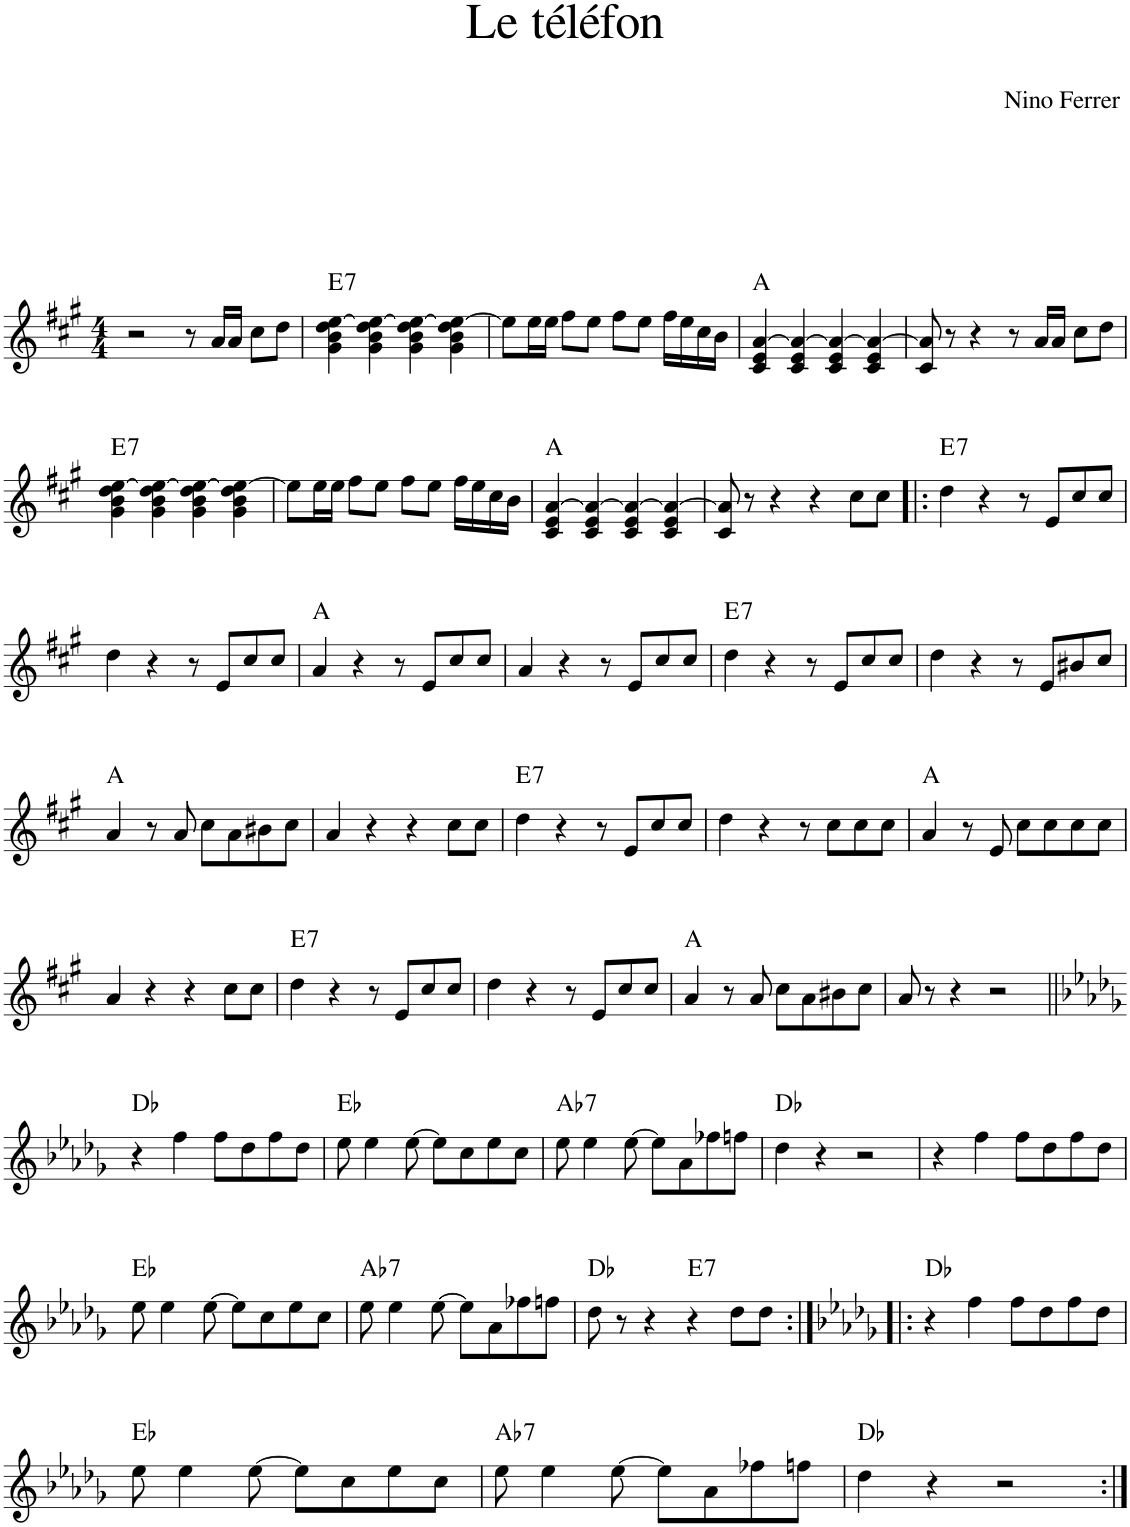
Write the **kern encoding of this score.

**kern	**harte
*part1	*part1
*staff1	*
*I"Piano	*
*I'Pno.	*
*clefG2	*
*k[f#c#g#]	*
*M4/4	*
=1	=1
2r	.
8r	.
16a/LL	.
16a/JJ	.
8cc#\L	.
8dd\J	.
=2	=2
!	!LO:H:kt=7
4g#\ 4b\ 4dd\ [4ee\	E:7
4g#\ 4b\ 4dd\ 4ee\_	.
4g#\ 4b\ 4dd\ 4ee\_	.
4g#\ 4b\ 4dd\ 4ee\_	.
=3	=3
8ee\L]	.
16ee\L	.
16ee\JJ	.
8ff#\L	.
8ee\J	.
8ff#\L	.
8ee\J	.
16ff#\LL	.
16ee\	.
16cc#\	.
16b\JJ	.
=4	=4
4c#/ 4e/ [4a/	A:maj
4c#/ 4e/ 4a/_	.
4c#/ 4e/ 4a/_	.
4c#/ 4e/ 4a/_	.
=5	=5
8c#/ 8a/]	.
8r	.
4r	.
8r	.
16a/LL	.
16a/JJ	.
8cc#\L	.
8dd\J	.
!!LO:LB:g=z
=6	=6
!	!LO:H:kt=7
4g#\ 4b\ 4dd\ [4ee\	E:7
4g#\ 4b\ 4dd\ 4ee\_	.
4g#\ 4b\ 4dd\ 4ee\_	.
4g#\ 4b\ 4dd\ 4ee\_	.
=7	=7
8ee\L]	.
16ee\L	.
16ee\JJ	.
8ff#\L	.
8ee\J	.
8ff#\L	.
8ee\J	.
16ff#\LL	.
16ee\	.
16cc#\	.
16b\JJ	.
=8	=8
4c#/ 4e/ [4a/	A:maj
4c#/ 4e/ 4a/_	.
4c#/ 4e/ 4a/_	.
4c#/ 4e/ 4a/_	.
=9	=9
8c#/ 8a/]	.
8r	.
4r	.
4r	.
8cc#\L	.
8cc#\J	.
=10!|:	=10!|:
!	!LO:H:kt=7
4dd\	E:7
4r	.
8r	.
8e/L	.
8cc#/	.
8cc#/J	.
!!LO:LB:g=z
=11	=11
4dd\	.
4r	.
8r	.
8e/L	.
8cc#/	.
8cc#/J	.
=12	=12
4a/	A:maj
4r	.
8r	.
8e/L	.
8cc#/	.
8cc#/J	.
=13	=13
4a/	.
4r	.
8r	.
8e/L	.
8cc#/	.
8cc#/J	.
=14	=14
!	!LO:H:kt=7
4dd\	E:7
4r	.
8r	.
8e/L	.
8cc#/	.
8cc#/J	.
=15	=15
4dd\	.
4r	.
8r	.
8e/L	.
8b#X/	.
8cc#/J	.
!!LO:LB:g=z
=16	=16
4a/	A:maj
8r	.
8a/	.
8cc#\L	.
8a\	.
8b#X\	.
8cc#\J	.
=17	=17
4a/	.
4r	.
4r	.
8cc#\L	.
8cc#\J	.
=18	=18
!	!LO:H:kt=7
4dd\	E:7
4r	.
8r	.
8e/L	.
8cc#/	.
8cc#/J	.
=19	=19
4dd\	.
4r	.
8r	.
8cc#\L	.
8cc#\	.
8cc#\J	.
=20	=20
4a/	A:maj
8r	.
8e/	.
8cc#\L	.
8cc#\	.
8cc#\	.
8cc#\J	.
!!LO:LB:g=z
=21	=21
4a/	.
4r	.
4r	.
8cc#\L	.
8cc#\J	.
=22	=22
!	!LO:H:kt=7
4dd\	E:7
4r	.
8r	.
8e/L	.
8cc#/	.
8cc#/J	.
=23	=23
4dd\	.
4r	.
8r	.
8e/L	.
8cc#/	.
8cc#/J	.
=24	=24
4a/	A:maj
8r	.
8a/	.
8cc#\L	.
8a\	.
8b#X\	.
8cc#\J	.
=25	=25
8a/	.
8r	.
4r	.
2r	.
!!LO:LB:g=z
=26||	=26||
*k[b-e-a-d-g-]	*
4r	Db:maj
4ff\	.
8ff\L	.
8dd-\	.
8ff\	.
8dd-\J	.
=27	=27
8ee-\	Eb:maj
4ee-\	.
[8ee-\	.
8ee-\L]	.
8cc\	.
8ee-\	.
8cc\J	.
=28	=28
!	!LO:H:kt=7
8ee-\	Ab:7
4ee-\	.
[8ee-\	.
8ee-\L]	.
8a-\	.
8ff-X\	.
8ffn\J	.
=29	=29
4dd-\	Db:maj
4r	.
2r	.
=30	=30
4r	.
4ff\	.
8ff\L	.
8dd-\	.
8ff\	.
8dd-\J	.
!!LO:LB:g=z
=31	=31
8ee-\	Eb:maj
4ee-\	.
[8ee-\	.
8ee-\L]	.
8cc\	.
8ee-\	.
8cc\J	.
=32	=32
!	!LO:H:kt=7
8ee-\	Ab:7
4ee-\	.
[8ee-\	.
8ee-\L]	.
8a-\	.
8ff-X\	.
8ffn\J	.
=33	=33
8dd-\	Db:maj
8r	.
4r	.
!	!LO:H:kt=7
4r	E:7
8dd-\L	.
8dd-\J	.
=34:|!|:	=34:|!|:
*k[b-e-a-d-g-]	*
4r	Db:maj
4ff\	.
8ff\L	.
8dd-\	.
8ff\	.
8dd-\J	.
!!LO:LB:g=z
=35	=35
8ee-\	Eb:maj
4ee-\	.
[8ee-\	.
8ee-\L]	.
8cc\	.
8ee-\	.
8cc\J	.
=36	=36
!	!LO:H:kt=7
8ee-\	Ab:7
4ee-\	.
[8ee-\	.
8ee-\L]	.
8a-\	.
8ff-X\	.
8ffn\J	.
=37	=37
4dd-\	Db:maj
4r	.
2r	.
=:|!	=:|!
*-	*-
